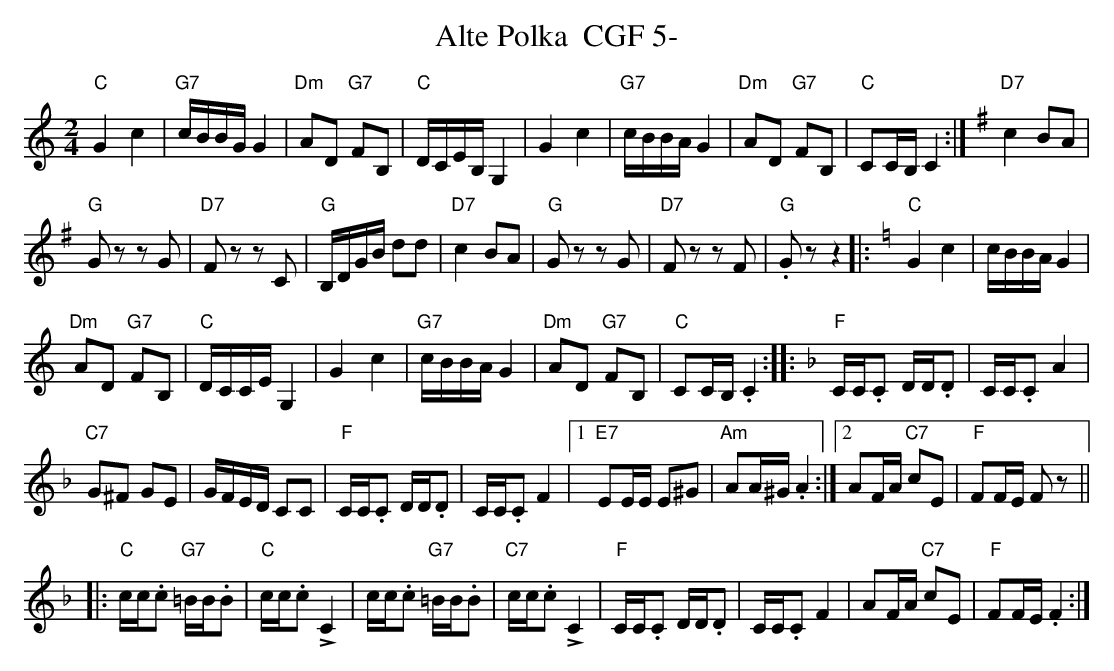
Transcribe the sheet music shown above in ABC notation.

X:1
T:Alte Polka  CGF 5-
M:2/4
L:1/16
K:C %%MIDI gchordon
"C"G4c4 | "G7"cBBGG4 | "Dm"A2D2 "G7"F2B,2 | "C"DCEB,G,4 | G4c4 | "G7"cBBAG4 | "Dm"A2D2 "G7"F2B,2 | "C"C2CB,C4 :| [K:G] "D7"c4B2A2 |
"G"G2z2z2 G2 | "D7"F2z2z2 C2 | "G"B,DGB d2d2 | "D7"c4B2A2 | "G"G2z2z2 G2 | "D7"F2z2z2 F2 | "G".G2z2z4 |: [K:C] "C"G4c4 | cBBAG4 |
"Dm"A2D2 "G7"F2B,2 | "C"DCCEG,4 | G4c4 | "G7"cBBAG4 | "Dm"A2D2 "G7"F2B,2 | "C"C2CB, .C4 :: [K:F] "F"CC.C2 DD.D2 | CC.C2A4 |
"C7"G2^F2 G2E2 | GFED C2C2 | "F"CC.C2 DD.D2 | CC.C2F4 |1 "E7"E2EE E2^G2 | "Am"A2A^G.A4 :|2 A2FA "C7"c2E2 | "F"F2FE F2z2 ||
|: "C"cc.c2 "G7"=BB.B2 | "C"cc.c2 !>!C4 | cc.c2 "G7"=BB.B2 | "C7"cc.c2 !>!C4 | "F"CC.C2 DD.D2 | CC.C2F4 | A2FA "C7"c2E2 | "F"F2FE .F4 :|
